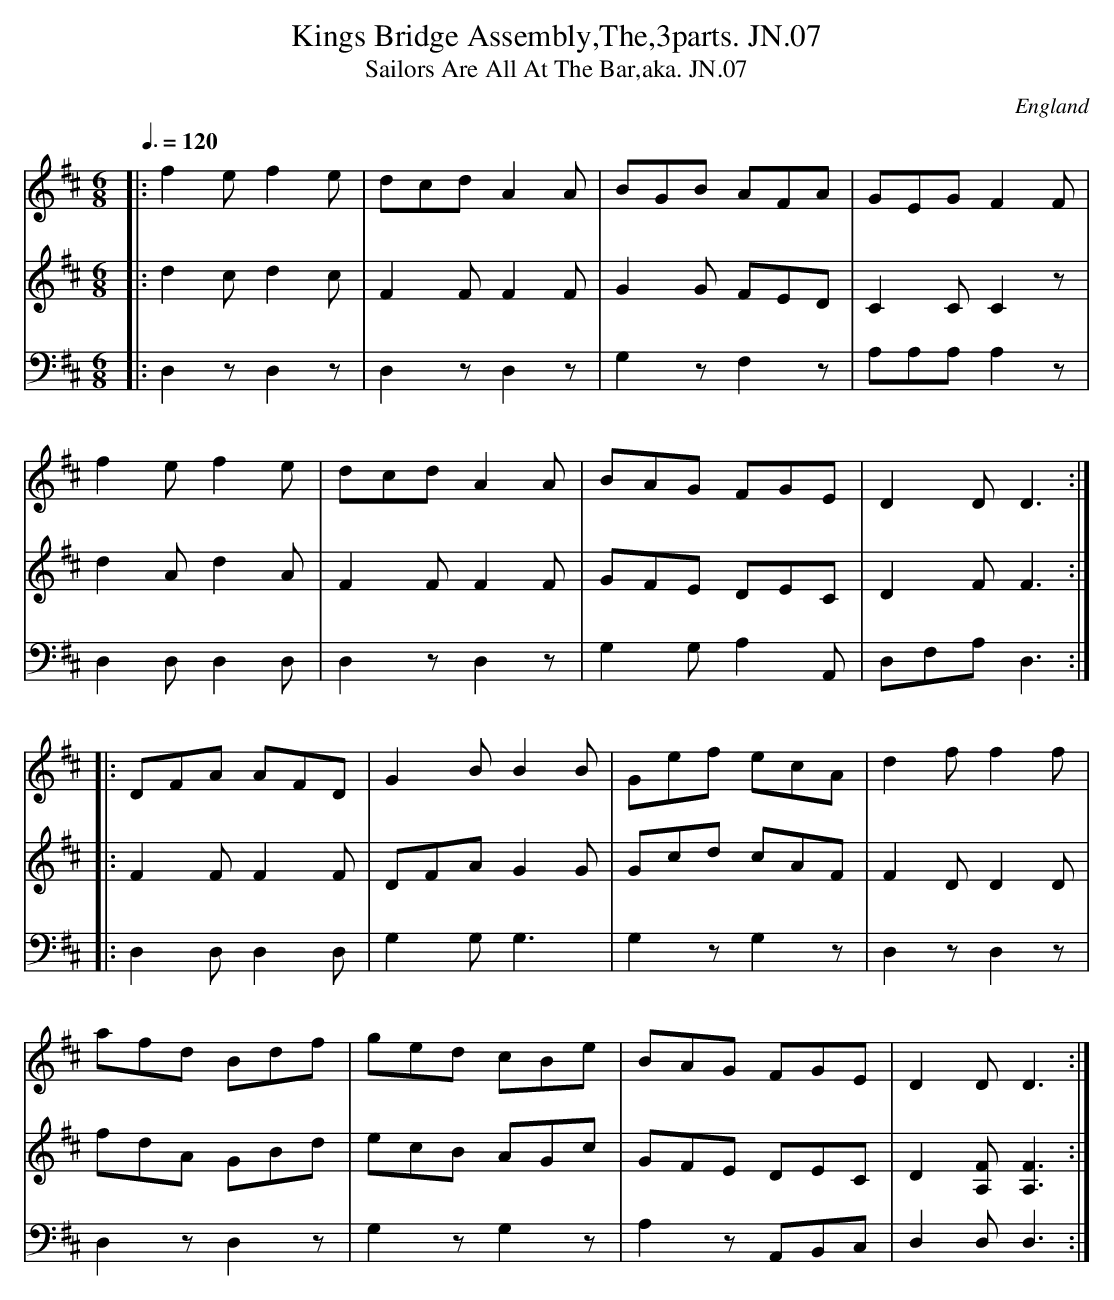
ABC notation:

X:1
T:Kings Bridge Assembly,The,3parts. JN.07
T:Sailors Are All At The Bar,aka. JN.07
L:1/8
M:6/8
O:England
Q:3/8=120
V:1
V:2
V:3 clef=bass
K:D
[V:1] |: f2e f2e | dcd A2A | BGB AFA | GEG F2F |
[V:2] |: d2cd2c | F2FF2F | G2G FED | C2CC2z |
[V:3] |: D,2zD,2z | D,2zD,2z | G,2zF,2z | A,A,A, A,2z |
[V:1] f2e f2e | dcd A2A | BAG FGE | D2D D3 :|
[V:2] d2Ad2A | F2FF2F | GFE DEC | D2FF3 :|
[V:3] D,2D,D,2D, | D,2zD,2z | G,2G,A,2A,, | D,F,A,D,3 :|
[V:1] |: DFA AFD | G2B B2B | Gef ecA | d2f f2f |
[V:2] |: F2FF2F | DFAG2G | Gcd cAF | F2DD2D |
[V:3] |: D,2D,D,2D, | G,2G,G,3 | G,2zG,2z | D,2zD,2z |
[V:1] afd Bdf | ged cBe | BAG FGE | D2D D3 :|
[V:2] fdA GBd | ecB AGc | GFE DEC | D2[A,F][A,3F3] :|
[V:3] D,2zD,2z | G,2zG,2z | A,2zA,,B,,C, | D,2D,D,3 :|
